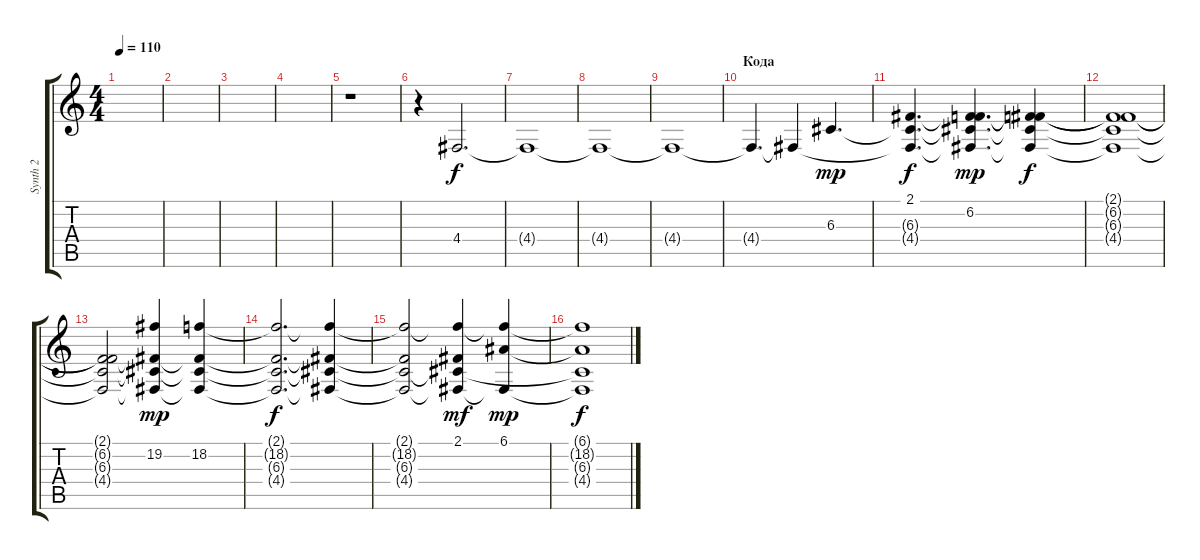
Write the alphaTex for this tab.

\track ("Synth 2" "Synth 2") {instrument fx6goblins}
\staff {score tabs}
\tuning (E4 B3 G3 D3 A2 E2) {hide}
\ts (4 4)
\tempo 110
\clef g2
\ks c
|
|
|
|
r.1{volume 0} |
r.4 4.4.2{d volume 8} |
4.4{t}.1 |
4.4{t}.1 |
4.4{t}.1 |
\section ("" "Кода")
4.4{t}.4{d balance 4} 4.4{t}.4 6.3.4{d dy mp} |
(2.1 6.3{t} 4.4{t}).4{d dy f} (2.1{t} 6.2 6.3{t} 4.4{t}).4{d dy mp} (2.1{t} 6.2{t} 6.3{t} 4.4{t}).4{dy f} |
(2.1{t} 6.2{t} 6.3{t} 4.4{t}).1{balance 12} |
(2.1{t} 6.2{t} 6.3{t} 4.4{t}).2 (2.1{t} 19.2 6.3{t} 4.4{t}).4{dy mp} (2.1{t} 18.2 6.3{t} 4.4{t}).4 |
(2.1{t} 18.2{t} 6.3{t} 4.4{t}).2{d dy f} (2.1{t} 18.2{t} 6.3{t} 4.4{t}).4 |
(2.1{t} 18.2{t} 6.3{t} 4.4{t}).2 (2.1 18.2{t} 6.3{t} 4.4{t}).4{dy mf} (6.1 18.2{t} 4.4{t}).4{dy mp} |
(6.1{t} 18.2{t} 6.3{t} 4.4{t}).1{dy f}
